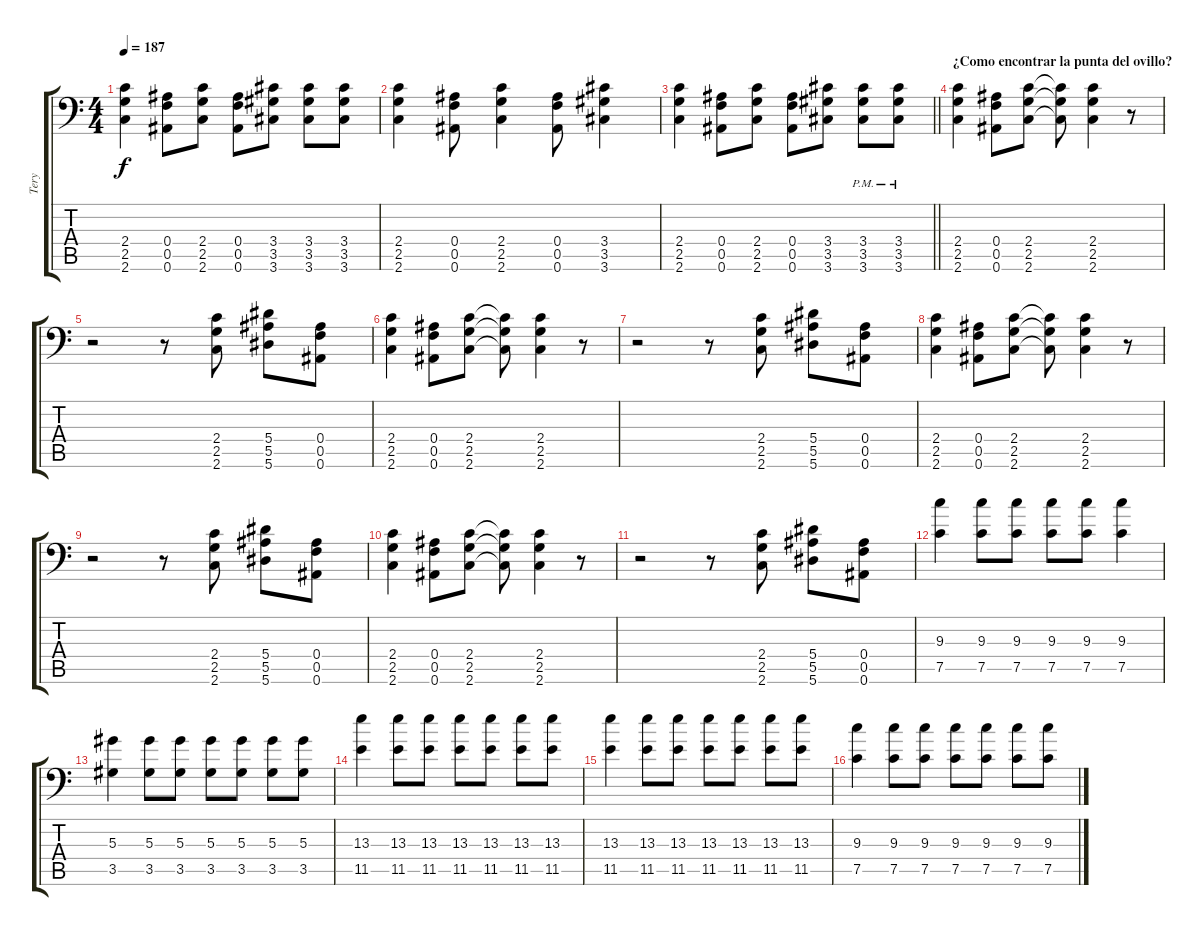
\track ("Tery" "Tery") {instrument distortionguitar}
\staff {score tabs}
\tuning (C4 G3 Eb3 Bb2 F2 Bb1) {hide}
\ts (4 4)
\tempo 187
\clef f4
\ks c
(2.4 2.5 2.6).4{dy f} (0.4 0.5 0.6).8 (2.4 2.5 2.6).8 (0.4 0.5 0.6).8 (3.4 3.5 3.6).8 (3.4 3.5 3.6).8 (3.4 3.5 3.6).8 |
(2.4 2.5 2.6).4 (0.4 0.5 0.6).8 (2.4 2.5 2.6).4 (0.4 0.5 0.6).8 (3.4 3.5 3.6).4 |
\barLineRight lightlight
(2.4 2.5 2.6).4 (0.4 0.5 0.6).8 (2.4 2.5 2.6).8 (0.4 0.5 0.6).8 (3.4 3.5 3.6).8 (3.4{pm} 3.5{pm} 3.6{pm}).8 (3.4{pm} 3.5{pm} 3.6{pm}).8 |
\section ("" "¿Como encontrar la punta del ovillo?")
(2.4 2.5 2.6).4 (0.4 0.5 0.6).8 (2.4 2.5 2.6).8 (2.4{t} 2.5{t} 2.6{t}).8 (2.4 2.5 2.6).4 r.8 |
r.2 r.8 (2.4 2.5 2.6).8 (5.4 5.5 5.6).8 (0.4 0.5 0.6).8 |
(2.4 2.5 2.6).4 (0.4 0.5 0.6).8 (2.4 2.5 2.6).8 (2.4{t} 2.5{t} 2.6{t}).8 (2.4 2.5 2.6).4 r.8 |
r.2 r.8 (2.4 2.5 2.6).8 (5.4 5.5 5.6).8 (0.4 0.5 0.6).8 |
(2.4 2.5 2.6).4 (0.4 0.5 0.6).8 (2.4 2.5 2.6).8 (2.4{t} 2.5{t} 2.6{t}).8 (2.4 2.5 2.6).4 r.8 |
r.2 r.8 (2.4 2.5 2.6).8 (5.4 5.5 5.6).8 (0.4 0.5 0.6).8 |
(2.4 2.5 2.6).4 (0.4 0.5 0.6).8 (2.4 2.5 2.6).8 (2.4{t} 2.5{t} 2.6{t}).8 (2.4 2.5 2.6).4 r.8 |
r.2 r.8 (2.4 2.5 2.6).8 (5.4 5.5 5.6).8 (0.4 0.5 0.6).8 |
(9.3 7.5).4 (9.3 7.5).8 (9.3 7.5).8 (9.3 7.5).8 (9.3 7.5).8 (9.3 7.5).4 |
(5.3 3.5).4 (5.3 3.5).8 (5.3 3.5).8 (5.3 3.5).8 (5.3 3.5).8 (5.3 3.5).8 (5.3 3.5).8 |
(13.3 11.5).4 (13.3 11.5).8 (13.3 11.5).8 (13.3 11.5).8 (13.3 11.5).8 (13.3 11.5).8 (13.3 11.5).8 |
(13.3 11.5).4 (13.3 11.5).8 (13.3 11.5).8 (13.3 11.5).8 (13.3 11.5).8 (13.3 11.5).8 (13.3 11.5).8 |
(9.3 7.5).4 (9.3 7.5).8 (9.3 7.5).8 (9.3 7.5).8 (9.3 7.5).8 (9.3 7.5).8 (9.3 7.5).8
